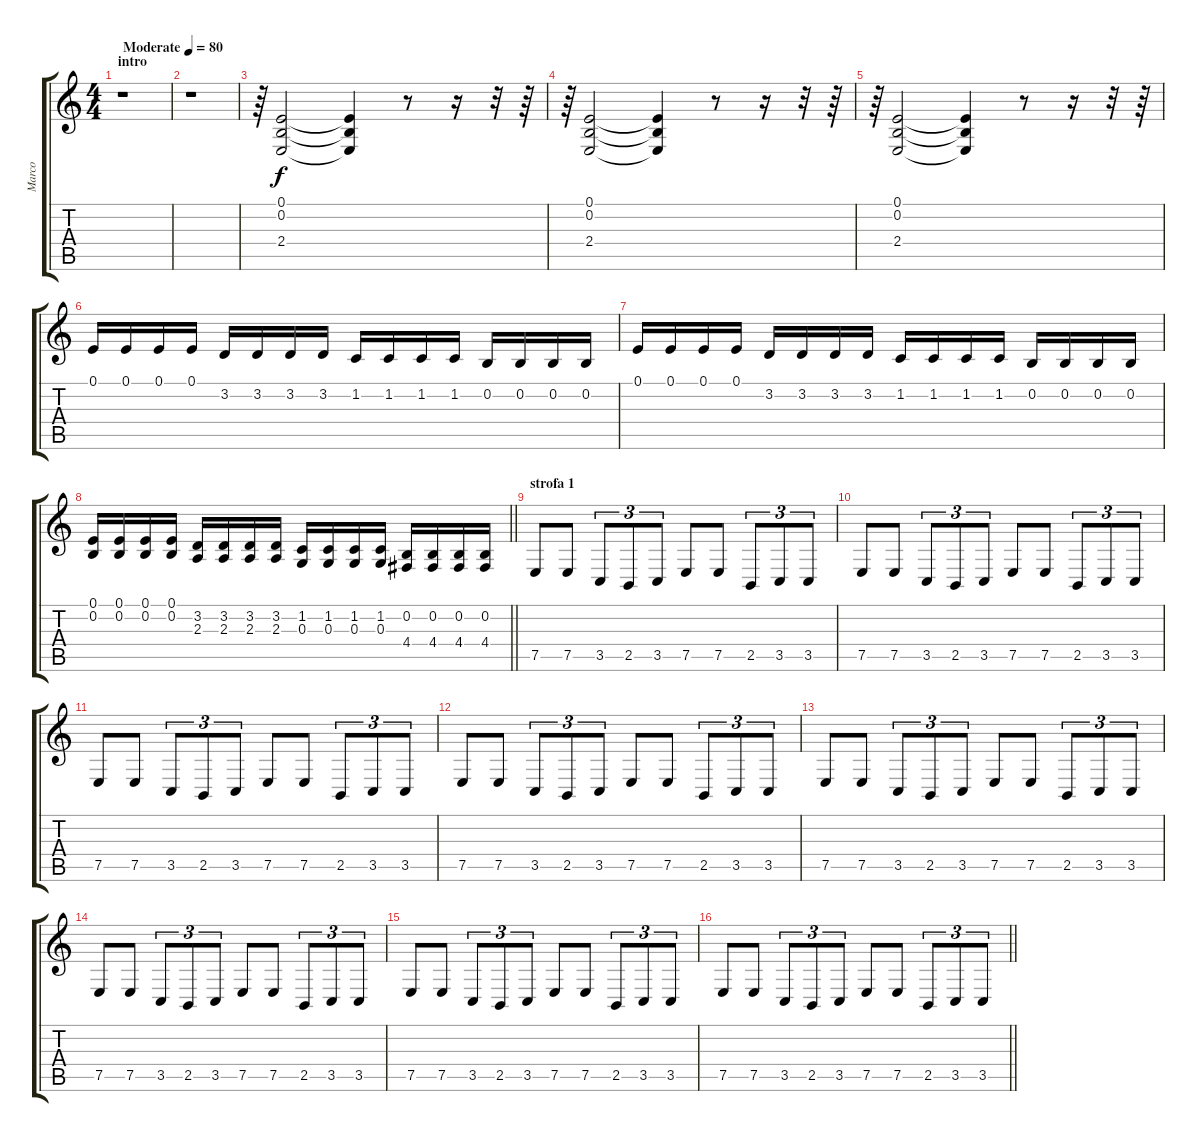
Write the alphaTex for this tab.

\track ("Marco" "Marco") {instrument churchorgan}
\staff {score tabs}
\tuning (E4 B3 G3 D3 A2 E2) {hide}
\ts (4 4)
\section ("" "intro")
\tempo (80 "Moderate")
\clef g2
\ks c
r.1{dy f instrument churchorgan} |
r.1 |
r.64 (0.1 0.2 2.4).2 (0.1{t} 0.2{t} 2.4{t}).4 r.8 r.16 r.32 r.64 |
r.64 (0.1 0.2 2.4).2 (0.1{t} 0.2{t} 2.4{t}).4 r.8 r.16 r.32 r.64 |
r.64 (0.1 0.2 2.4).2 (0.1{t} 0.2{t} 2.4{t}).4 r.8 r.16 r.32 r.64 |
0.1.16 0.1.16 0.1.16 0.1.16 3.2.16 3.2.16 3.2.16 3.2.16 1.2.16 1.2.16 1.2.16 1.2.16 0.2.16 0.2.16 0.2.16 0.2.16 |
0.1.16 0.1.16 0.1.16 0.1.16 3.2.16 3.2.16 3.2.16 3.2.16 1.2.16 1.2.16 1.2.16 1.2.16 0.2.16 0.2.16 0.2.16 0.2.16 |
\barLineRight lightlight
(0.1 0.2).16 (0.1 0.2).16 (0.1 0.2).16 (0.1 0.2).16 (3.2 2.3).16 (3.2 2.3).16 (3.2 2.3).16 (3.2 2.3).16 (1.2 0.3).16 (1.2 0.3).16 (1.2 0.3).16 (1.2 0.3).16 (0.2 4.4).16 (0.2 4.4).16 (0.2 4.4).16 (0.2 4.4).16 |
\section ("" "strofa 1")
7.5.8 7.5.8 3.5.8{tu (3 2)} 2.5.8{tu (3 2)} 3.5.8{tu (3 2)} 7.5.8 7.5.8 2.5.8{tu (3 2)} 3.5.8{tu (3 2)} 3.5.8{tu (3 2)} |
7.5.8 7.5.8 3.5.8{tu (3 2)} 2.5.8{tu (3 2)} 3.5.8{tu (3 2)} 7.5.8 7.5.8 2.5.8{tu (3 2)} 3.5.8{tu (3 2)} 3.5.8{tu (3 2)} |
7.5.8 7.5.8 3.5.8{tu (3 2)} 2.5.8{tu (3 2)} 3.5.8{tu (3 2)} 7.5.8 7.5.8 2.5.8{tu (3 2)} 3.5.8{tu (3 2)} 3.5.8{tu (3 2)} |
7.5.8 7.5.8 3.5.8{tu (3 2)} 2.5.8{tu (3 2)} 3.5.8{tu (3 2)} 7.5.8 7.5.8 2.5.8{tu (3 2)} 3.5.8{tu (3 2)} 3.5.8{tu (3 2)} |
7.5.8 7.5.8 3.5.8{tu (3 2)} 2.5.8{tu (3 2)} 3.5.8{tu (3 2)} 7.5.8 7.5.8 2.5.8{tu (3 2)} 3.5.8{tu (3 2)} 3.5.8{tu (3 2)} |
7.5.8 7.5.8 3.5.8{tu (3 2)} 2.5.8{tu (3 2)} 3.5.8{tu (3 2)} 7.5.8 7.5.8 2.5.8{tu (3 2)} 3.5.8{tu (3 2)} 3.5.8{tu (3 2)} |
7.5.8 7.5.8 3.5.8{tu (3 2)} 2.5.8{tu (3 2)} 3.5.8{tu (3 2)} 7.5.8 7.5.8 2.5.8{tu (3 2)} 3.5.8{tu (3 2)} 3.5.8{tu (3 2)} |
\barLineRight lightlight
7.5.8 7.5.8 3.5.8{tu (3 2)} 2.5.8{tu (3 2)} 3.5.8{tu (3 2)} 7.5.8 7.5.8 2.5.8{tu (3 2)} 3.5.8{tu (3 2)} 3.5.8{tu (3 2)}
